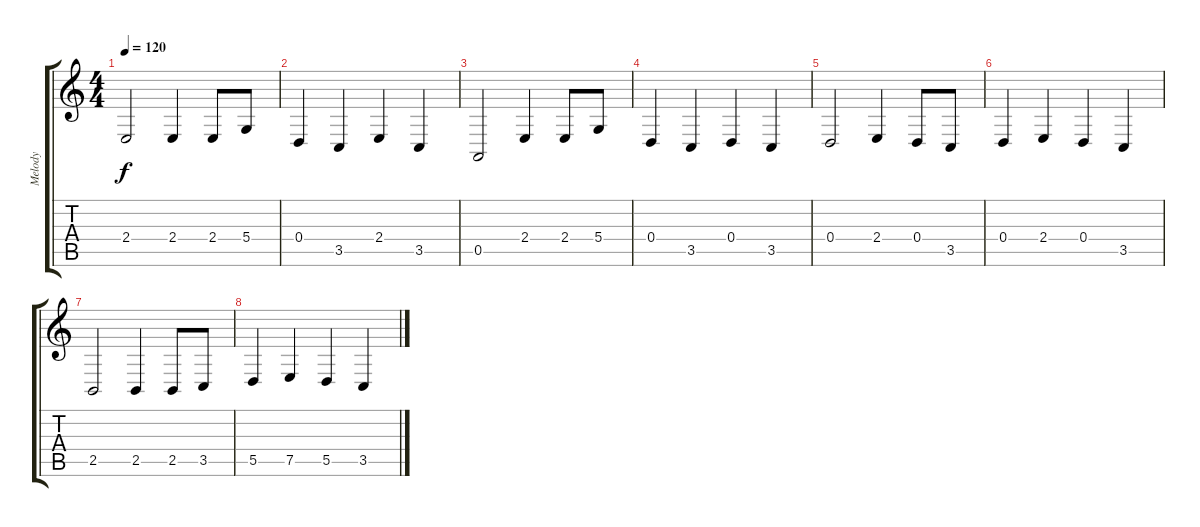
\track ("Melody" "Melody") {instrument pad1newage}
\staff {score tabs}
\tuning (E4 B3 G3 D3 A2 E2) {hide}
\ts (4 4)
\tempo 120
\clef g2
\ks c
2.4.2{dy f} 2.4.4 2.4.8 5.4.8 |
0.4.4 3.5.4 2.4.4 3.5.4 |
0.5.2 2.4.4 2.4.8 5.4.8 |
0.4.4 3.5.4 0.4.4 3.5.4 |
0.4.2 2.4.4 0.4.8 3.5.8 |
0.4.4 2.4.4 0.4.4 3.5.4 |
2.5.2 2.5.4 2.5.8 3.5.8 |
5.5.4 7.5.4 5.5.4 3.5.4
